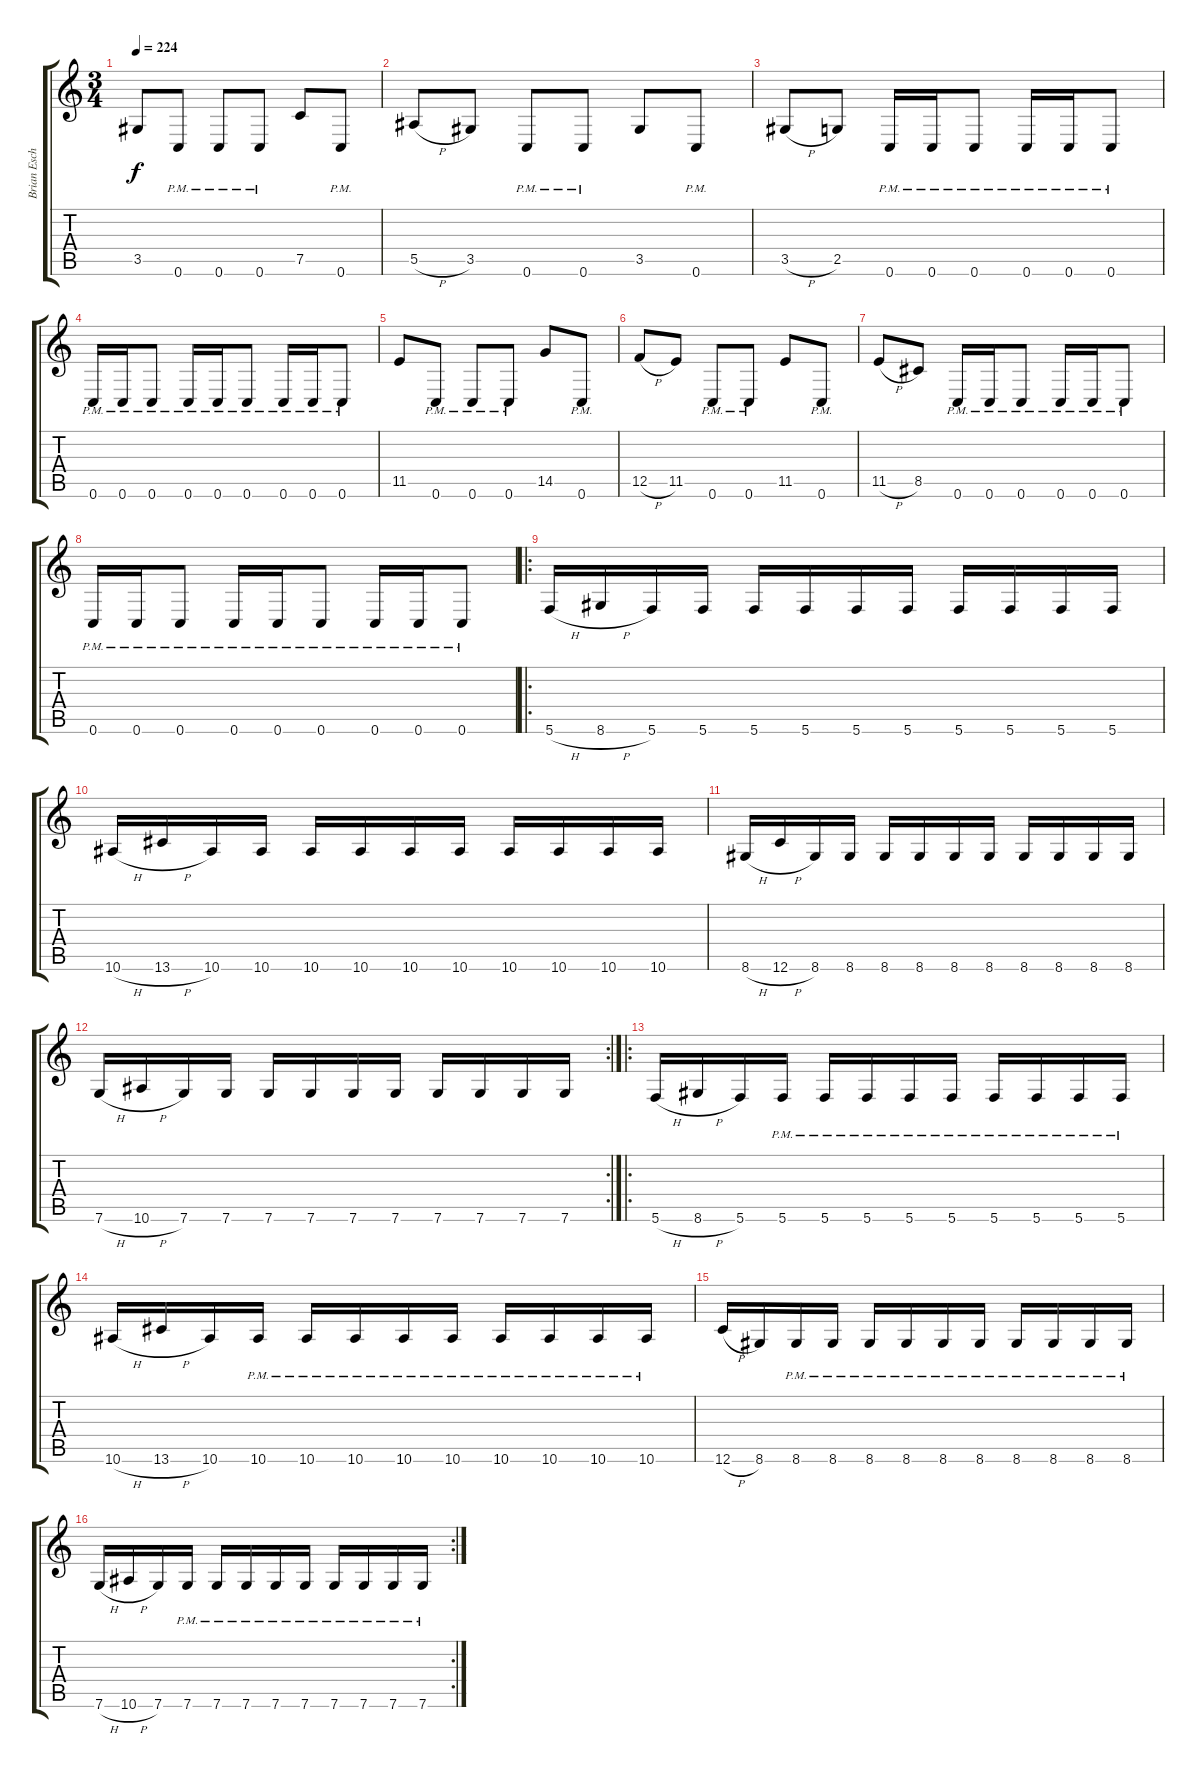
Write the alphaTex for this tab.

\track ("Brian Eschbach" "Brian Esch") {instrument overdrivenguitar}
\staff {score tabs}
\tuning (C4 G3 Eb3 Bb2 F2 C2) {hide}
\ts (3 4)
\tempo 224
\clef g2
\ks c
3.5.8{dy f} 0.6{pm}.8 0.6{pm}.8 0.6{pm}.8 7.5.8 0.6{pm}.8 |
5.5{h}.8 3.5.8 0.6{pm}.8 0.6{pm}.8 3.5.8 0.6{pm}.8 |
3.5{h}.8 2.5.8 0.6{pm}.16 0.6{pm}.16 0.6{pm}.8 0.6{pm}.16 0.6{pm}.16 0.6{pm}.8 |
0.6{pm}.16 0.6{pm}.16 0.6{pm}.8 0.6{pm}.16 0.6{pm}.16 0.6{pm}.8 0.6{pm}.16 0.6{pm}.16 0.6{pm}.8 |
11.5.8 0.6{pm}.8 0.6{pm}.8 0.6{pm}.8 14.5.8 0.6{pm}.8 |
12.5{h}.8 11.5.8 0.6{pm}.8 0.6{pm}.8 11.5.8 0.6{pm}.8 |
11.5{h}.8 8.5.8 0.6{pm}.16 0.6{pm}.16 0.6{pm}.8 0.6{pm}.16 0.6{pm}.16 0.6{pm}.8 |
0.6{pm}.16 0.6{pm}.16 0.6{pm}.8 0.6{pm}.16 0.6{pm}.16 0.6{pm}.8 0.6{pm}.16 0.6{pm}.16 0.6{pm}.8 |
\ro
5.6{h}.16 8.6{h}.16 5.6.16 5.6.16 5.6.16 5.6.16 5.6.16 5.6.16 5.6.16 5.6.16 5.6.16 5.6.16 |
10.6{h}.16 13.6{h}.16 10.6.16 10.6.16 10.6.16 10.6.16 10.6.16 10.6.16 10.6.16 10.6.16 10.6.16 10.6.16 |
8.6{h}.16 12.6{h}.16 8.6.16 8.6.16 8.6.16 8.6.16 8.6.16 8.6.16 8.6.16 8.6.16 8.6.16 8.6.16 |
\rc 2
7.6{h}.16 10.6{h}.16 7.6.16 7.6.16 7.6.16 7.6.16 7.6.16 7.6.16 7.6.16 7.6.16 7.6.16 7.6.16 |
\ro
5.6{h}.16 8.6{h}.16 5.6.16 5.6{pm}.16 5.6{pm}.16 5.6{pm}.16 5.6{pm}.16 5.6{pm}.16 5.6{pm}.16 5.6{pm}.16 5.6{pm}.16 5.6{pm}.16 |
10.6{h}.16 13.6{h}.16 10.6.16 10.6{pm}.16 10.6{pm}.16 10.6{pm}.16 10.6{pm}.16 10.6{pm}.16 10.6{pm}.16 10.6{pm}.16 10.6{pm}.16 10.6{pm}.16 |
12.6{h}.16 8.6.16 8.6{pm}.16 8.6{pm}.16 8.6{pm}.16 8.6{pm}.16 8.6{pm}.16 8.6{pm}.16 8.6{pm}.16 8.6{pm}.16 8.6{pm}.16 8.6{pm}.16 |
\rc 2
7.6{h}.16 10.6{h}.16 7.6.16 7.6{pm}.16 7.6{pm}.16 7.6{pm}.16 7.6{pm}.16 7.6{pm}.16 7.6{pm}.16 7.6{pm}.16 7.6{pm}.16 7.6{pm}.16
